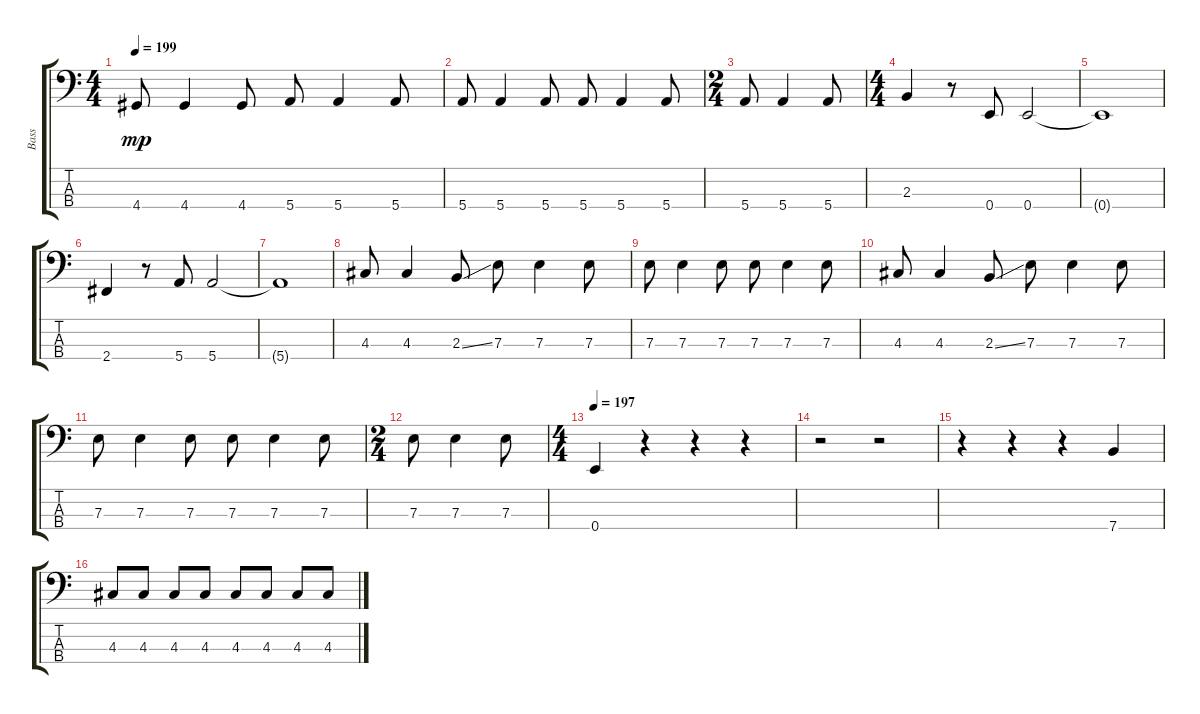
\track ("Bass" "Bass") {instrument electricbasspick}
\staff {score tabs}
\tuning (G2 D2 A1 E1) {hide}
\ts (4 4)
\tempo 199
\clef f4
\ks c
4.4.8{dy mp} 4.4.4 4.4.8 5.4.8 5.4.4 5.4.8 |
5.4.8 5.4.4 5.4.8 5.4.8 5.4.4 5.4.8 |
\ts (2 4)
5.4.8 5.4.4 5.4.8 |
\ts (4 4)
2.3.4 r.8 0.4.8 0.4.2 |
0.4{t}.1 |
2.4.4 r.8 5.4.8 5.4.2 |
5.4{t}.1 |
4.3.8 4.3.4 2.3{ss}.8 7.3.8 7.3.4 7.3.8 |
7.3.8 7.3.4 7.3.8 7.3.8 7.3.4 7.3.8 |
4.3.8 4.3.4 2.3{ss}.8 7.3.8 7.3.4 7.3.8 |
7.3.8 7.3.4 7.3.8 7.3.8 7.3.4 7.3.8 |
\ts (2 4)
7.3.8 7.3.4 7.3.8 |
\ts (4 4)
\tempo 197
0.4.4 r.4 r.4 r.4 |
r.2 r.2 |
r.4 r.4 r.4 7.4.4 |
4.3.8 4.3.8 4.3.8 4.3.8 4.3.8 4.3.8 4.3.8 4.3.8
